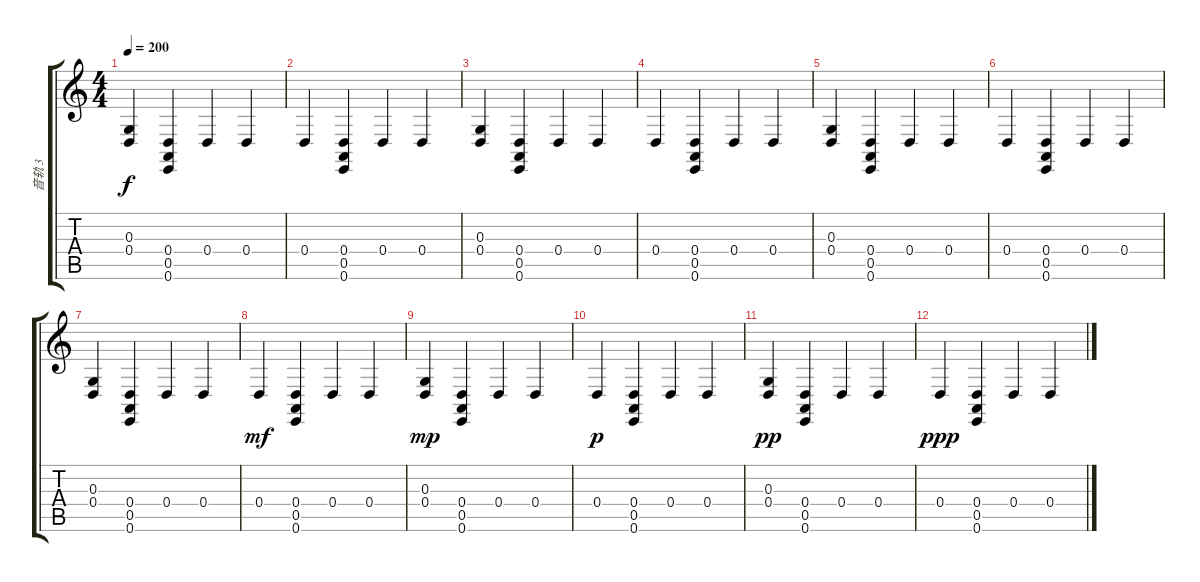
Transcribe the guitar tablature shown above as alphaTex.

\track ("音轨 3" "音轨 3") {instrument melodictom}
\staff {score tabs}
\tuning (E4 B3 G3 D3 A2 E2) {hide}
\ts (4 4)
\tempo 200
\clef g2
\ks c
(0.3 0.4).4{dy f} (0.4 0.5 0.6).4 0.4.4 0.4.4 |
0.4.4 (0.4 0.5 0.6).4 0.4.4 0.4.4 |
(0.3 0.4).4 (0.4 0.5 0.6).4 0.4.4 0.4.4 |
0.4.4 (0.4 0.5 0.6).4 0.4.4 0.4.4 |
(0.3 0.4).4 (0.4 0.5 0.6).4 0.4.4 0.4.4 |
0.4.4 (0.4 0.5 0.6).4 0.4.4 0.4.4 |
(0.3 0.4).4 (0.4 0.5 0.6).4 0.4.4 0.4.4 |
0.4.4{dy mf} (0.4 0.5 0.6).4 0.4.4 0.4.4 |
(0.3 0.4).4{dy mp} (0.4 0.5 0.6).4 0.4.4 0.4.4 |
0.4.4{dy p} (0.4 0.5 0.6).4 0.4.4 0.4.4 |
(0.3 0.4).4{dy pp} (0.4 0.5 0.6).4 0.4.4 0.4.4 |
0.4.4{dy ppp} (0.4 0.5 0.6).4 0.4.4 0.4.4
